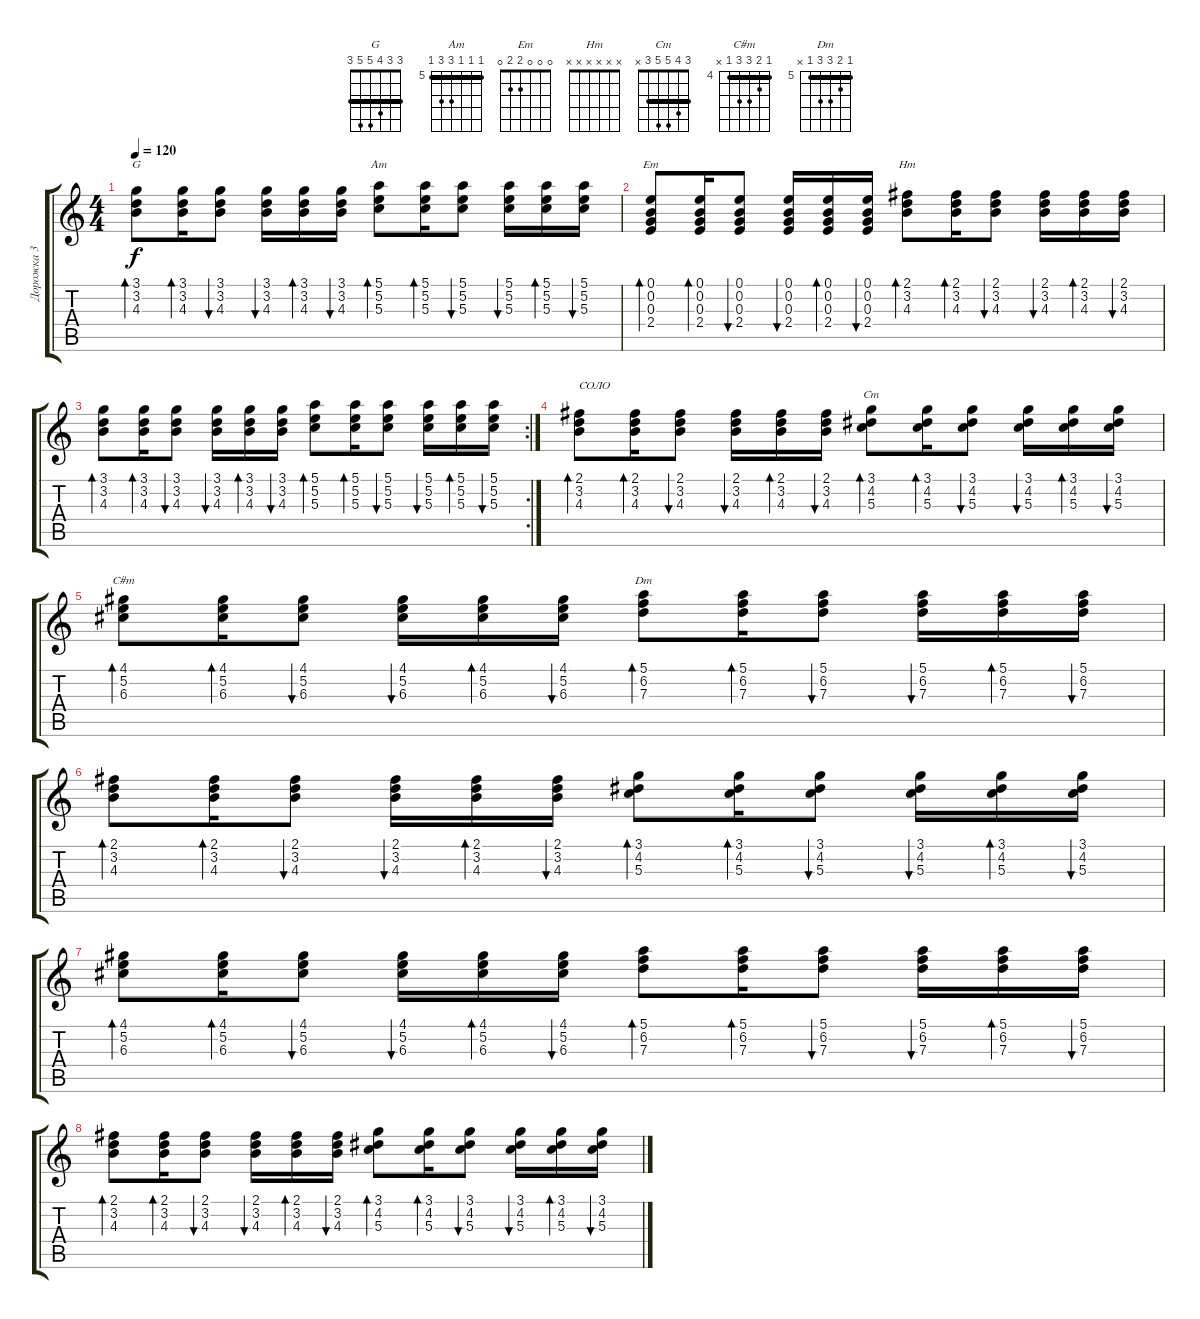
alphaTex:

\track ("Дорожка 3" "Дорожка 3") {instrument acousticguitarnylon}
\staff {score tabs}
\tuning (E4 B3 G3 D3 A2 E2) {hide}
\chord ("G" 3 3 4 5 5 3) {barre 3}
\chord ("Am" 5 5 5 7 7 5) {firstfret 5 barre 5}
\chord ("Em" 0 0 0 2 2 0)
\chord ("Hm" x x x x x x)
\chord ("Cm" 3 4 5 5 3 x) {barre 3}
\chord ("C#m" 4 5 6 6 4 x) {firstfret 4 barre 4}
\chord ("Dm" 5 6 7 7 5 x) {firstfret 5 barre 5}
\ts (4 4)
\tempo 120
\clef g2
\ks c
(3.1 3.2 4.3).8{bd 60 ch "G" dy f instrument acousticguitarsteel} (3.1 3.2 4.3).16{bd 60} (3.1 3.2 4.3).8{bu 60} (3.1 3.2 4.3).16{bu 60} (3.1 3.2 4.3).16{bd 60} (3.1 3.2 4.3).16{bu 60} (5.1 5.2 5.3).8{bd 60 ch "Am" instrument acousticguitarsteel} (5.1 5.2 5.3).16{bd 60} (5.1 5.2 5.3).8{bu 60} (5.1 5.2 5.3).16{bu 60} (5.1 5.2 5.3).16{bd 60} (5.1 5.2 5.3).16{bu 60} |
(0.1 0.2 0.3 2.4).8{bd 60 ch "Em" instrument acousticguitarsteel} (0.1 0.2 0.3 2.4).16{bd 60} (0.1 0.2 0.3 2.4).8{bu 60} (0.1 0.2 0.3 2.4).16{bu 60} (0.1 0.2 0.3 2.4).16{bd 60} (0.1 0.2 0.3 2.4).16{bu 60} (2.1 3.2 4.3).8{bd 60 ch "Hm" instrument acousticguitarsteel} (2.1 3.2 4.3).16{bd 60} (2.1 3.2 4.3).8{bu 60} (2.1 3.2 4.3).16{bu 60} (2.1 3.2 4.3).16{bd 60} (2.1 3.2 4.3).16{bu 60} |
\rc 2
(3.1 3.2 4.3).8{bd 60 instrument acousticguitarsteel} (3.1 3.2 4.3).16{bd 60} (3.1 3.2 4.3).8{bu 60} (3.1 3.2 4.3).16{bu 60} (3.1 3.2 4.3).16{bd 60} (3.1 3.2 4.3).16{bu 60} (5.1 5.2 5.3).8{bd 60 instrument acousticguitarsteel} (5.1 5.2 5.3).16{bd 60} (5.1 5.2 5.3).8{bu 60} (5.1 5.2 5.3).16{bu 60} (5.1 5.2 5.3).16{bd 60} (5.1 5.2 5.3).16{bu 60} |
(2.1 3.2 4.3).8{bd 60 txt "СОЛО" instrument acousticguitarsteel} (2.1 3.2 4.3).16{bd 60} (2.1 3.2 4.3).8{bu 60} (2.1 3.2 4.3).16{bu 60} (2.1 3.2 4.3).16{bd 60} (2.1 3.2 4.3).16{bu 60} (3.1 4.2 5.3).8{bd 60 ch "Cm" instrument acousticguitarsteel} (3.1 4.2 5.3).16{bd 60} (3.1 4.2 5.3).8{bu 60} (3.1 4.2 5.3).16{bu 60} (3.1 4.2 5.3).16{bd 60} (3.1 4.2 5.3).16{bu 60} |
(4.1 5.2 6.3).8{bd 60 ch "C#m" instrument acousticguitarsteel} (4.1 5.2 6.3).16{bd 60} (4.1 5.2 6.3).8{bu 60} (4.1 5.2 6.3).16{bu 60} (4.1 5.2 6.3).16{bd 60} (4.1 5.2 6.3).16{bu 60} (5.1 6.2 7.3).8{bd 60 ch "Dm" instrument acousticguitarsteel} (5.1 6.2 7.3).16{bd 60} (5.1 6.2 7.3).8{bu 60} (5.1 6.2 7.3).16{bu 60} (5.1 6.2 7.3).16{bd 60} (5.1 6.2 7.3).16{bu 60} |
(2.1 3.2 4.3).8{bd 60 instrument acousticguitarsteel} (2.1 3.2 4.3).16{bd 60} (2.1 3.2 4.3).8{bu 60} (2.1 3.2 4.3).16{bu 60} (2.1 3.2 4.3).16{bd 60} (2.1 3.2 4.3).16{bu 60} (3.1 4.2 5.3).8{bd 60 instrument acousticguitarsteel} (3.1 4.2 5.3).16{bd 60} (3.1 4.2 5.3).8{bu 60} (3.1 4.2 5.3).16{bu 60} (3.1 4.2 5.3).16{bd 60} (3.1 4.2 5.3).16{bu 60} |
(4.1 5.2 6.3).8{bd 60 instrument acousticguitarsteel} (4.1 5.2 6.3).16{bd 60} (4.1 5.2 6.3).8{bu 60} (4.1 5.2 6.3).16{bu 60} (4.1 5.2 6.3).16{bd 60} (4.1 5.2 6.3).16{bu 60} (5.1 6.2 7.3).8{bd 60 instrument acousticguitarsteel} (5.1 6.2 7.3).16{bd 60} (5.1 6.2 7.3).8{bu 60} (5.1 6.2 7.3).16{bu 60} (5.1 6.2 7.3).16{bd 60} (5.1 6.2 7.3).16{bu 60} |
(2.1 3.2 4.3).8{bd 60 instrument acousticguitarsteel} (2.1 3.2 4.3).16{bd 60} (2.1 3.2 4.3).8{bu 60} (2.1 3.2 4.3).16{bu 60} (2.1 3.2 4.3).16{bd 60} (2.1 3.2 4.3).16{bu 60} (3.1 4.2 5.3).8{bd 60 instrument acousticguitarsteel} (3.1 4.2 5.3).16{bd 60} (3.1 4.2 5.3).8{bu 60} (3.1 4.2 5.3).16{bu 60} (3.1 4.2 5.3).16{bd 60} (3.1 4.2 5.3).16{bu 60}
